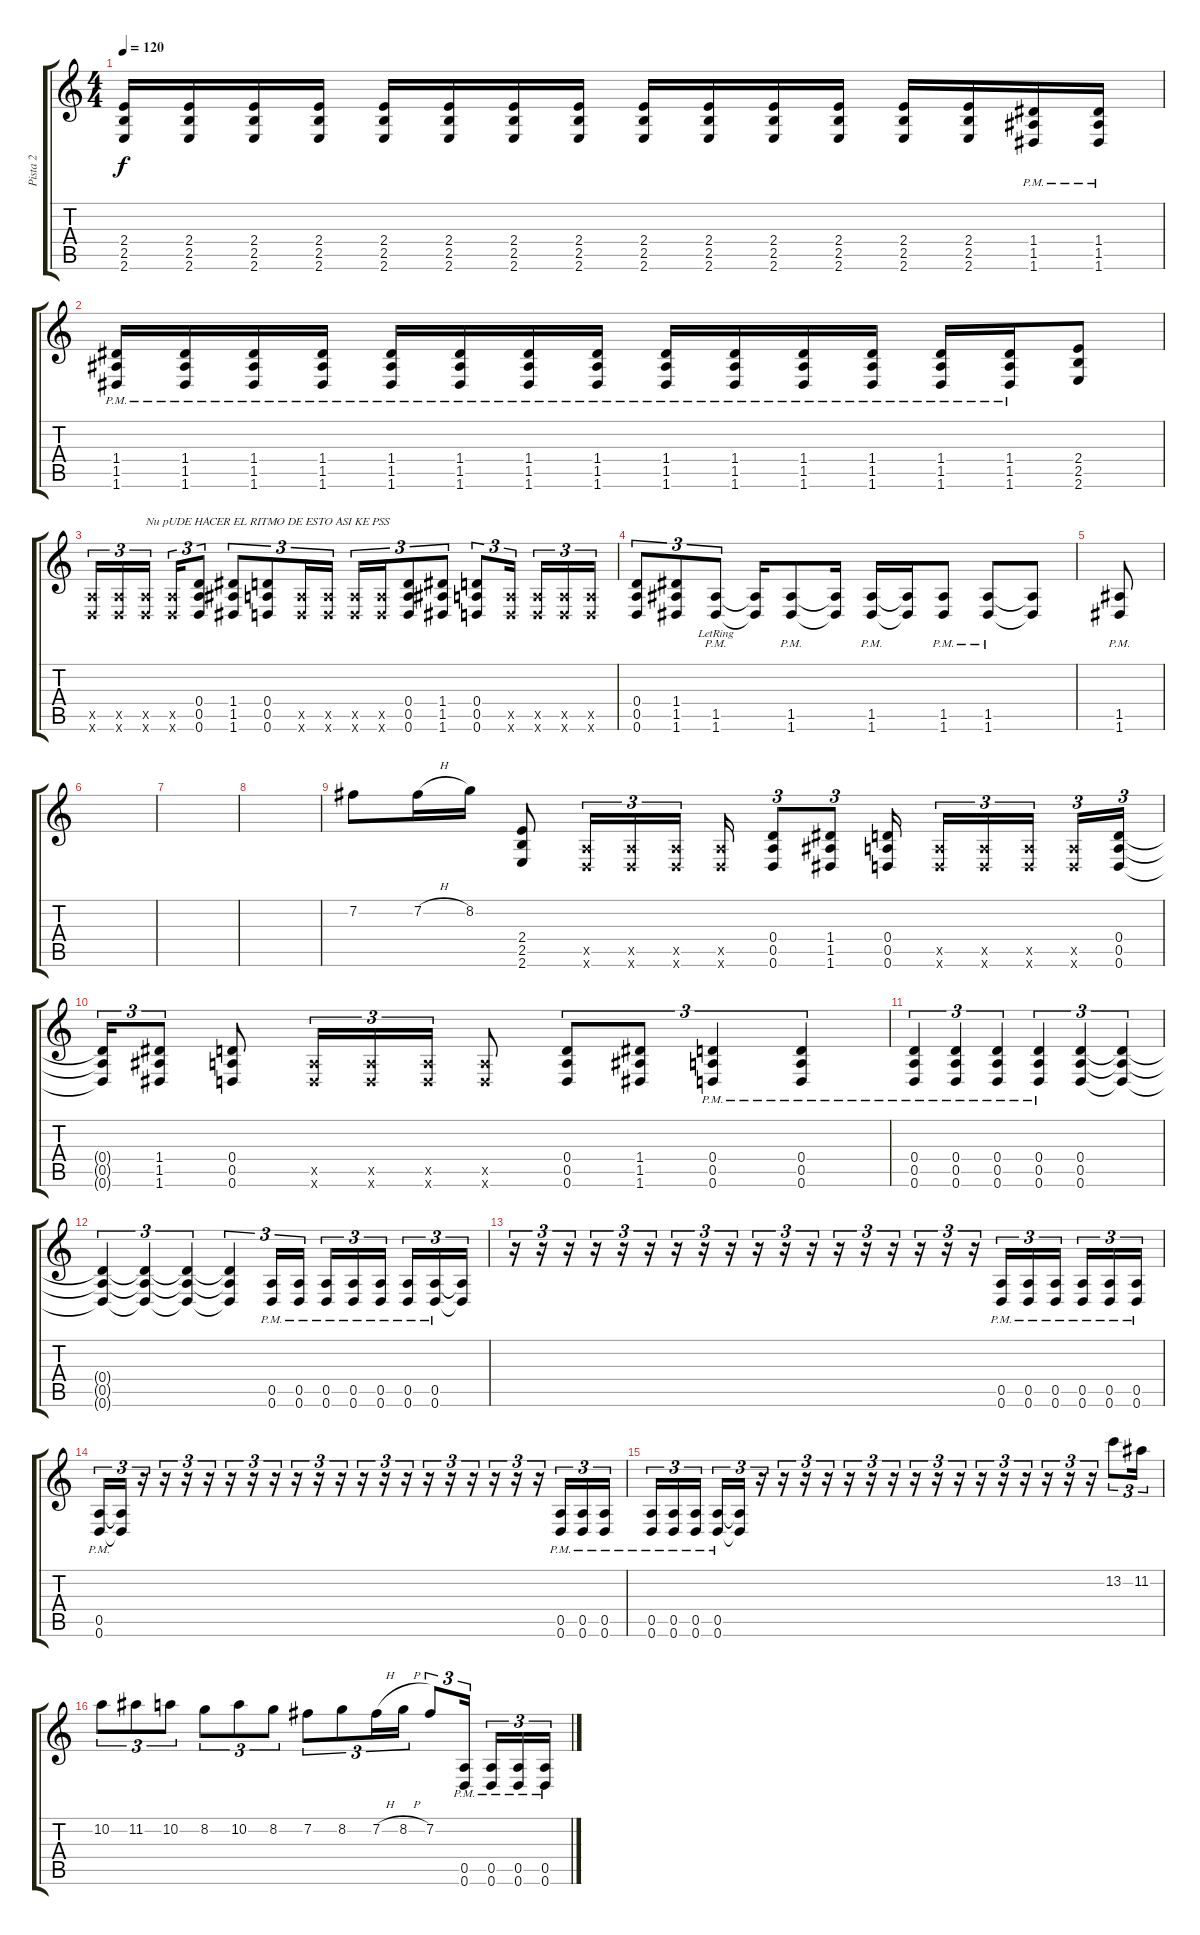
\track ("Pista 2" "Pista 2") {instrument distortionguitar}
\staff {score tabs}
\tuning (E4 B3 G3 D3 A2 D2) {hide}
\ts (4 4)
\tempo 120
\clef g2
\ks c
(2.4 2.5 2.6).16{dy f} (2.4 2.5 2.6).16 (2.4 2.5 2.6).16 (2.4 2.5 2.6).16 (2.4 2.5 2.6).16 (2.4 2.5 2.6).16 (2.4 2.5 2.6).16 (2.4 2.5 2.6).16 (2.4 2.5 2.6).16 (2.4 2.5 2.6).16 (2.4 2.5 2.6).16 (2.4 2.5 2.6).16 (2.4 2.5 2.6).16 (2.4 2.5 2.6).16 (1.4{pm} 1.5{pm} 1.6{pm}).16 (1.4{pm} 1.5{pm} 1.6{pm}).16 |
(1.4{pm} 1.5{pm} 1.6{pm}).16 (1.4{pm} 1.5{pm} 1.6{pm}).16 (1.4{pm} 1.5{pm} 1.6{pm}).16 (1.4{pm} 1.5{pm} 1.6{pm}).16 (1.4{pm} 1.5{pm} 1.6{pm}).16 (1.4{pm} 1.5{pm} 1.6{pm}).16 (1.4{pm} 1.5{pm} 1.6{pm}).16 (1.4{pm} 1.5{pm} 1.6{pm}).16 (1.4{pm} 1.5{pm} 1.6{pm}).16 (1.4{pm} 1.5{pm} 1.6{pm}).16 (1.4{pm} 1.5{pm} 1.6{pm}).16 (1.4{pm} 1.5{pm} 1.6{pm}).16 (1.4{pm} 1.5{pm} 1.6{pm}).16 (1.4{pm} 1.5{pm} 1.6{pm}).16 (2.4 2.5 2.6).8 |
(0.5{x} 0.6{x}).16{tu (3 2)} (0.5{x} 0.6{x}).16{tu (3 2)} (0.5{x} 0.6{x}).16{tu (3 2) txt "Nu pUDE HACER EL RITMO DE ESTO ASI KE PSS" beam splitsecondary} (0.5{x} 0.6{x}).16{tu (3 2)} (0.4 0.5 0.6).8{tu (3 2)} (1.4 1.5 1.6).8{tu (3 2)} (0.4 0.5 0.6).8{tu (3 2)} (0.5{x} 0.6{x}).16{tu (3 2)} (0.5{x} 0.6{x}).16{tu (3 2)} (0.5{x} 0.6{x}).16{tu (3 2)} (0.5{x} 0.6{x}).16{tu (3 2)} (0.4 0.5 0.6).8{tu (3 2)} (1.4 1.5 1.6).8{tu (3 2)} (0.4 0.5 0.6).8{tu (3 2)} (0.5{x} 0.6{x}).16{tu (3 2) beam splitsecondary} (0.5{x} 0.6{x}).16{tu (3 2)} (0.5{x} 0.6{x}).16{tu (3 2)} (0.5{x} 0.6{x}).16{tu (3 2)} |
(0.4 0.5 0.6).8{tu (3 2)} (1.4 1.5 1.6).8{tu (3 2)} (1.5{pm lr} 1.6{pm lr}).8{tu (3 2)} (1.5{t} 1.6{t}).16 (1.5{pm} 1.6{pm}).8 (1.5{t} 1.6{t}).16 (1.5{pm} 1.6{pm}).16 (1.5{t} 1.6{t}).16 (1.5{pm} 1.6{pm}).8 (1.5{pm} 1.6{pm}).8 (1.5{t} 1.6{t}).8 |
(1.5{pm} 1.6{pm}).8 |
|
|
|
7.2.8 7.2{h}.16 8.2.16 (2.4 2.5 2.6).8 (0.5{x} 0.6{x}).16{tu (3 2)} (0.5{x} 0.6{x}).16{tu (3 2)} (0.5{x} 0.6{x}).16{tu (3 2)} (0.5{x} 0.6{x}).16 (0.4 0.5 0.6).8{tu (3 2)} (1.4 1.5 1.6).8{tu (3 2)} (0.4 0.5 0.6).16 (0.5{x} 0.6{x}).16{tu (3 2)} (0.5{x} 0.6{x}).16{tu (3 2)} (0.5{x} 0.6{x}).16{tu (3 2) beam splitsecondary} (0.5{x} 0.6{x}).16{tu (3 2)} (0.4 0.5 0.6).16{tu (3 2)} |
(0.4{t} 0.5{t} 0.6{t}).16{tu (3 2)} (1.4 1.5 1.6).8{tu (3 2)} (0.4 0.5 0.6).8 (0.5{x} 0.6{x}).16{tu (3 2)} (0.5{x} 0.6{x}).16{tu (3 2)} (0.5{x} 0.6{x}).16{tu (3 2)} (0.5{x} 0.6{x}).8 (0.4 0.5 0.6).8{tu (3 2)} (1.4 1.5 1.6).8{tu (3 2)} (0.4{pm} 0.5{pm} 0.6{pm}).4{tu (3 2)} (0.4{pm} 0.5{pm} 0.6{pm}).4{tu (3 2)} |
(0.4{pm} 0.5{pm} 0.6{pm}).4{tu (3 2)} (0.4{pm} 0.5{pm} 0.6{pm}).4{tu (3 2)} (0.4{pm} 0.5{pm} 0.6{pm}).4{tu (3 2)} (0.4{pm} 0.5{pm} 0.6{pm}).4{tu (3 2)} (0.4 0.5 0.6).4{tu (3 2)} (0.4{t} 0.5{t} 0.6{t}).4{tu (3 2)} |
(0.4{t} 0.5{t} 0.6{t}).4{tu (3 2)} (0.4{t} 0.5{t} 0.6{t}).4{tu (3 2)} (0.4{t} 0.5{t} 0.6{t}).4{tu (3 2)} (0.4{t} 0.5{t} 0.6{t}).4{tu (3 2)} (0.5{pm} 0.6{pm}).16{tu (3 2)} (0.5{pm} 0.6{pm}).16{tu (3 2)} (0.5{pm} 0.6{pm}).16{tu (3 2)} (0.5{pm} 0.6{pm}).16{tu (3 2)} (0.5{pm} 0.6{pm}).16{tu (3 2) beam splitsecondary} (0.5{pm} 0.6{pm}).16{tu (3 2)} (0.5{pm} 0.6{pm}).16{tu (3 2)} (0.5{t} 0.6{t}).16{tu (3 2)} |
r.16{tu (3 2)} r.16{tu (3 2)} r.16{tu (3 2)} r.16{tu (3 2)} r.16{tu (3 2)} r.16{tu (3 2)} r.16{tu (3 2)} r.16{tu (3 2)} r.16{tu (3 2)} r.16{tu (3 2)} r.16{tu (3 2)} r.16{tu (3 2)} r.16{tu (3 2)} r.16{tu (3 2)} r.16{tu (3 2)} r.16{tu (3 2)} r.16{tu (3 2)} r.16{tu (3 2)} (0.5{pm} 0.6{pm}).16{tu (3 2)} (0.5{pm} 0.6{pm}).16{tu (3 2)} (0.5{pm} 0.6{pm}).16{tu (3 2) beam splitsecondary} (0.5{pm} 0.6{pm}).16{tu (3 2)} (0.5{pm} 0.6{pm}).16{tu (3 2)} (0.5{pm} 0.6{pm}).16{tu (3 2)} |
(0.5{pm} 0.6{pm}).16{tu (3 2)} (0.5{t} 0.6{t}).16{tu (3 2)} r.16{tu (3 2)} r.16{tu (3 2)} r.16{tu (3 2)} r.16{tu (3 2)} r.16{tu (3 2)} r.16{tu (3 2)} r.16{tu (3 2)} r.16{tu (3 2)} r.16{tu (3 2)} r.16{tu (3 2)} r.16{tu (3 2)} r.16{tu (3 2)} r.16{tu (3 2)} r.16{tu (3 2)} r.16{tu (3 2)} r.16{tu (3 2)} r.16{tu (3 2)} r.16{tu (3 2)} r.16{tu (3 2)} (0.5{pm} 0.6{pm}).16{tu (3 2)} (0.5{pm} 0.6{pm}).16{tu (3 2)} (0.5{pm} 0.6{pm}).16{tu (3 2)} |
(0.5{pm} 0.6{pm}).16{tu (3 2)} (0.5{pm} 0.6{pm}).16{tu (3 2)} (0.5{pm} 0.6{pm}).16{tu (3 2) beam splitsecondary} (0.5{pm} 0.6{pm}).16{tu (3 2)} (0.5{t} 0.6{t}).16{tu (3 2)} r.16{tu (3 2)} r.16{tu (3 2)} r.16{tu (3 2)} r.16{tu (3 2)} r.16{tu (3 2)} r.16{tu (3 2)} r.16{tu (3 2)} r.16{tu (3 2)} r.16{tu (3 2)} r.16{tu (3 2)} r.16{tu (3 2)} r.16{tu (3 2)} r.16{tu (3 2)} r.16{tu (3 2)} r.16{tu (3 2)} r.16{tu (3 2)} 13.2.8{tu (3 2)} 11.2.16{tu (3 2)} |
10.2.8{tu (3 2)} 11.2.8{tu (3 2)} 10.2.8{tu (3 2)} 8.2.8{tu (3 2)} 10.2.8{tu (3 2)} 8.2.8{tu (3 2)} 7.2.8{tu (3 2)} 8.2.8{tu (3 2)} 7.2{h}.16{tu (3 2)} 8.2{h}.16{tu (3 2)} 7.2.8{tu (3 2)} (0.5{pm} 0.6{pm}).16{tu (3 2) beam splitsecondary} (0.5{pm} 0.6{pm}).16{tu (3 2)} (0.5{pm} 0.6{pm}).16{tu (3 2)} (0.5{pm} 0.6{pm}).16{tu (3 2)}
